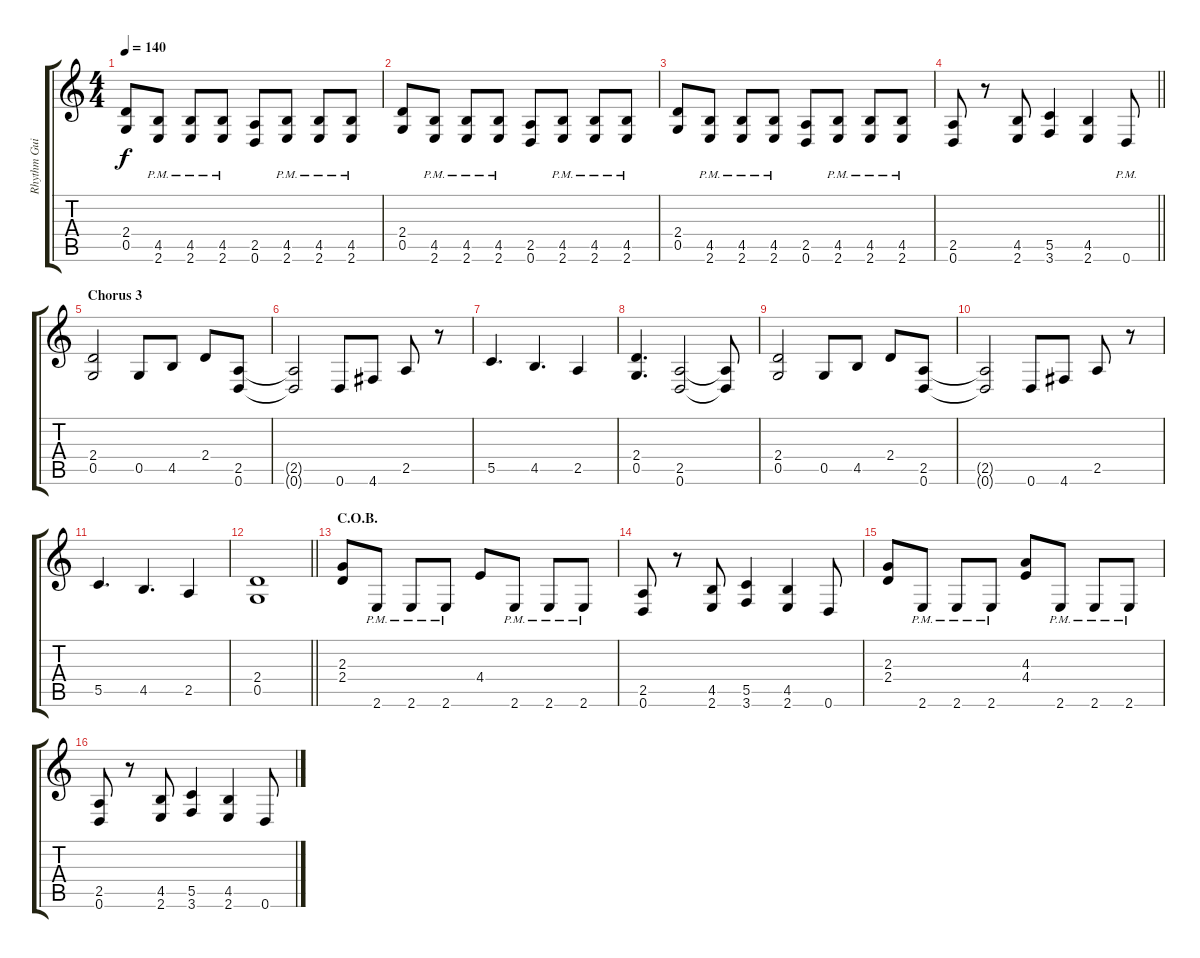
\track ("Rhythm Guitar R" "Rhythm Gui") {instrument distortionguitar}
\staff {score tabs}
\tuning (D4 A3 F3 C3 G2 D2) {hide}
\ts (4 4)
\tempo 140
\clef g2
\ks c
(2.4 0.5).8{dy f} (4.5{pm} 2.6{pm}).8 (4.5{pm} 2.6{pm}).8 (4.5{pm} 2.6{pm}).8 (2.5 0.6).8 (4.5{pm} 2.6{pm}).8 (4.5{pm} 2.6{pm}).8 (4.5{pm} 2.6{pm}).8 |
(2.4 0.5).8 (4.5{pm} 2.6{pm}).8 (4.5{pm} 2.6{pm}).8 (4.5{pm} 2.6{pm}).8 (2.5 0.6).8 (4.5{pm} 2.6{pm}).8 (4.5{pm} 2.6{pm}).8 (4.5{pm} 2.6{pm}).8 |
(2.4 0.5).8 (4.5{pm} 2.6{pm}).8 (4.5{pm} 2.6{pm}).8 (4.5{pm} 2.6{pm}).8 (2.5 0.6).8 (4.5{pm} 2.6{pm}).8 (4.5{pm} 2.6{pm}).8 (4.5{pm} 2.6{pm}).8 |
\barLineRight lightlight
(2.5 0.6).8 r.8 (4.5 2.6).8 (5.5 3.6).4 (4.5 2.6).4 0.6{pm}.8 |
\section ("" "Chorus 3")
(2.4 0.5).2 0.5.8 4.5.8 2.4.8 (2.5 0.6).8 |
(2.5{t} 0.6{t}).2 0.6.8 4.6.8 2.5.8 r.8 |
5.5.4{d} 4.5.4{d} 2.5.4 |
(2.4 0.5).4{d} (2.5 0.6).2 (2.5{t} 0.6{t}).8 |
(2.4 0.5).2 0.5.8 4.5.8 2.4.8 (2.5 0.6).8 |
(2.5{t} 0.6{t}).2 0.6.8 4.6.8 2.5.8 r.8 |
5.5.4{d} 4.5.4{d} 2.5.4 |
\barLineRight lightlight
(2.4 0.5).1 |
\section ("" "C.O.B.")
(2.3 2.4).8 2.6{pm}.8 2.6{pm}.8 2.6{pm}.8 4.4.8 2.6{pm}.8 2.6{pm}.8 2.6{pm}.8 |
(2.5 0.6).8 r.8 (4.5 2.6).8 (5.5 3.6).4 (4.5 2.6).4 0.6.8 |
(2.3 2.4).8 2.6{pm}.8 2.6{pm}.8 2.6{pm}.8 (4.3 4.4).8 2.6{pm}.8 2.6{pm}.8 2.6{pm}.8 |
(2.5 0.6).8 r.8 (4.5 2.6).8 (5.5 3.6).4 (4.5 2.6).4 0.6.8
